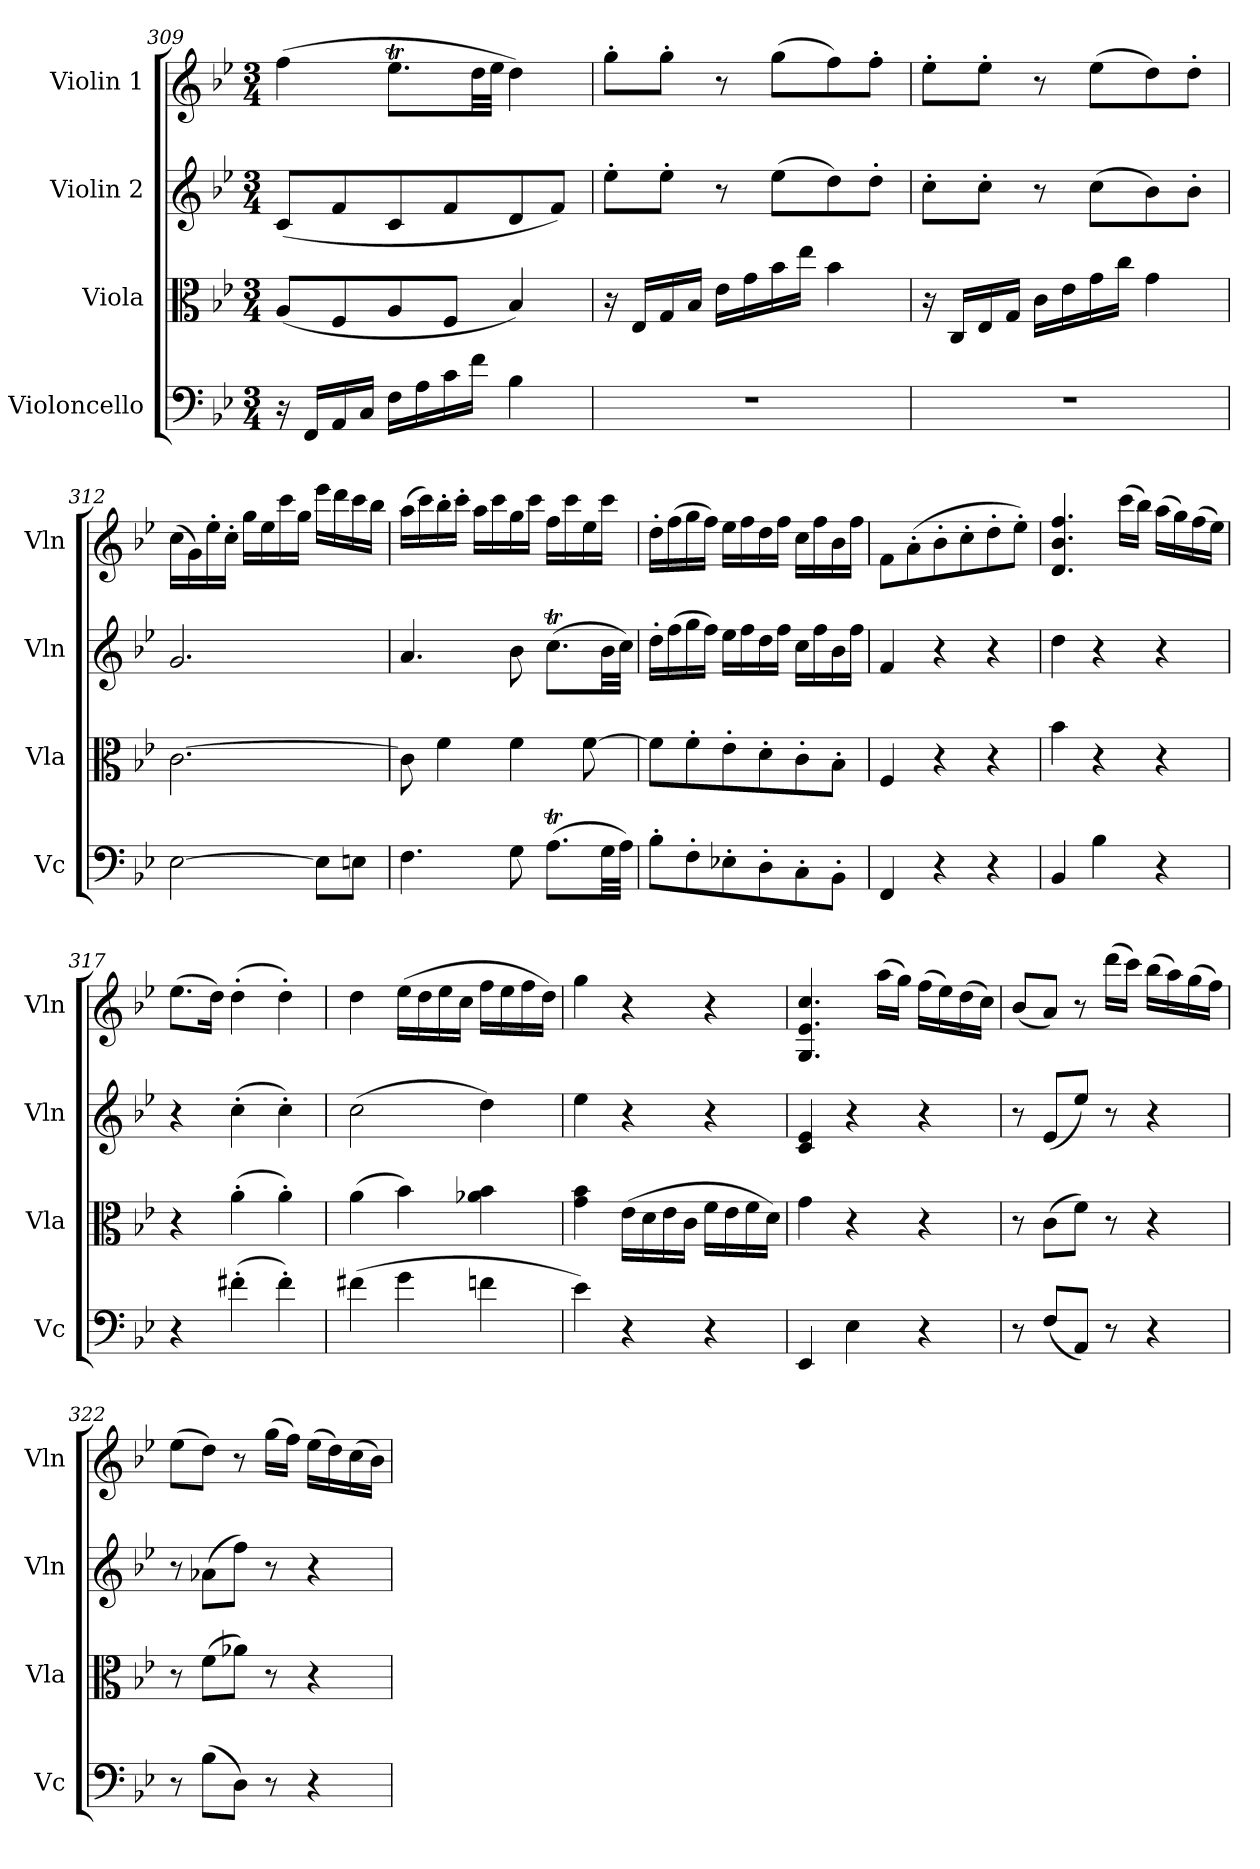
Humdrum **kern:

**kern	**dynam	**kern	**dynam	**kern	**dynam	**kern	**dynam
*part4	*part4	*part3	*part3	*part2	*part2	*part1	*part1
*staff4	*staff4	*staff3	*staff3	*staff2	*staff2	*staff1	*staff1
*I"Violoncello	*	*I"Viola	*	*I"Violin 2	*	*I"Violin 1	*
*I'Vc	*	*I'Vla	*	*I'Vln	*	*I'Vln	*
*clefF4	*	*clefC3	*	*clefG2	*	*clefG2	*
*k[b-e-]	*	*k[b-e-]	*	*k[b-e-]	*	*k[b-e-]	*
*M3/4	*	*M3/4	*	*M3/4	*	*M3/4	*
=309	=309	=309	=309	=309	=309	=309	=309
!	!	!	!LO:DY:b	!	!LO:DY:b	!	!LO:DY:b
16r	.	(<8A/L	other-dynamics	(<8c/L	other-dynamics	(>4ff\	other-dynamics
!	!LO:DY:b	!	!	!	!	!	!
16FF/LL	other-dynamics	.	.	.	.	.	.
16AA/	.	8F/	.	8f/	.	.	.
16C/JJ	.	.	.	.	.	.	.
16F\LL	.	8A/	.	8c/	.	8.ee-T\L	.
16A\	.	.	.	.	.	.	.
16c\	.	8F/J	.	8f/	.	.	.
16f\JJ	.	.	.	.	.	32dd\LL	.
.	.	.	.	.	.	32ee-\JJJ	.
4B-\	.	4B-/)	.	8d/	.	4dd\)	.
.	.	.	.	8f/J)	.	.	.
=310	=310	=310	=310	=310	=310	=310	=310
!	!	!	!	!	!LO:DY:b	!	!LO:DY:b
2.r	.	16r	.	8ee-'\L	other-dynamics	8gg'\L	other-dynamics
!	!	!	!LO:DY:b	!	!	!	!
.	.	16E-/LL	other-dynamics	.	.	.	.
.	.	16G/	.	8ee-'\J	.	8gg'\J	.
.	.	16B-/JJ	.	.	.	.	.
.	.	16e-\LL	.	8r	.	8r	.
.	.	16g\	.	.	.	.	.
.	.	16b-\	.	(>8ee-\L	.	(>8gg\L	.
.	.	16ee-\JJ	.	.	.	.	.
.	.	4b-\	.	8dd\)	.	8ff\)	.
.	.	.	.	8dd'\J	.	8ff'\J	.
=311	=311	=311	=311	=311	=311	=311	=311
2.r	.	16r	.	8cc'\L	.	8ee-'\L	.
.	.	16C/LL	.	.	.	.	.
.	.	16E-/	.	8cc'\J	.	8ee-'\J	.
.	.	16G/JJ	.	.	.	.	.
.	.	16c\LL	.	8r	.	8r	.
.	.	16e-\	.	.	.	.	.
.	.	16g\	.	(>8cc\L	.	(>8ee-\L	.
.	.	16cc\JJ	.	.	.	.	.
.	.	4g\	.	8b-\)	.	8dd\)	.
.	.	.	.	8b-'\J	.	8dd'\J	.
!!LO:LB:g=z
=312	=312	=312	=312	=312	=312	=312	=312
!	!LO:DY:b	!	!LO:DY:b	!	!LO:DY:b	!	!LO:DY:b
[2E-\	other-dynamics	[2.c\	other-dynamics	2.g/	other-dynamics	(>16cc\LL	other-dynamics
.	.	.	.	.	.	16g\)	.
.	.	.	.	.	.	16ee-'\	.
.	.	.	.	.	.	16cc'\JJ	.
.	.	.	.	.	.	16gg\LL	.
.	.	.	.	.	.	16ee-\	.
.	.	.	.	.	.	16ccc\	.
.	.	.	.	.	.	16gg\JJ	.
8E-\L]	.	.	.	.	.	16eee-\LL	.
.	.	.	.	.	.	16ddd\	.
8En\J	.	.	.	.	.	16ccc\	.
.	.	.	.	.	.	16bb-\JJ	.
=313	=313	=313	=313	=313	=313	=313	=313
4.F\	.	8c\]	.	4.a/	.	(>16aa\LL	.
.	.	.	.	.	.	16ccc\)	.
.	.	4f\	.	.	.	16bb-'\	.
.	.	.	.	.	.	16ccc'\JJ	.
.	.	.	.	.	.	16aa\LL	.
.	.	.	.	.	.	16ccc\	.
8G\	.	4f\	.	8b-\	.	16gg\	.
.	.	.	.	.	.	16ccc\JJ	.
(>8.At\L	.	.	.	(>8.ccT\L	.	16ff\LL	.
.	.	.	.	.	.	16ccc\	.
.	.	[8f\	.	.	.	16ee-\	.
32G\LL	.	.	.	32b-\LL	.	16ccc\JJ	.
32A\JJJ)	.	.	.	32cc\JJJ)	.	.	.
=314	=314	=314	=314	=314	=314	=314	=314
8B-'\L	.	8f\L]	.	16dd'\LL	.	16dd'\LL	.
.	.	.	.	(>16ff\	.	(>16ff\	.
8F'\	.	8f'\	.	16gg\	.	16gg\	.
.	.	.	.	16ff\JJ)	.	16ff\JJ)	.
8E-X'\	.	8e-'\	.	16ee-\LL	.	16ee-\LL	.
.	.	.	.	16ff\	.	16ff\	.
8D'\	.	8d'\	.	16dd\	.	16dd\	.
.	.	.	.	16ff\JJ	.	16ff\JJ	.
8C'\	.	8c'\	.	16cc\LL	.	16cc\LL	.
.	.	.	.	16ff\	.	16ff\	.
8BB-'\J	.	8B-'\J	.	16b-\	.	16b-\	.
.	.	.	.	16ff\JJ	.	16ff\JJ	.
=315	=315	=315	=315	=315	=315	=315	=315
4FF/	.	4F/	.	4f/	.	8f\L	.
!	!	!	!	!	!	!	!LO:DY:b
.	.	.	.	.	.	(>8a'\	other-dynamics
4r	.	4r	.	4r	.	8b-'\	.
.	.	.	.	.	.	8cc'\	.
4r	.	4r	.	4r	.	8dd'\	.
.	.	.	.	.	.	8ee-'\J)	.
=316	=316	=316	=316	=316	=316	=316	=316
!	!LO:DY:b	!	!LO:DY:b	!	!LO:DY:b	!	!LO:DY:b
4BB-/	other-dynamics	4b-\	other-dynamics	4dd\	other-dynamics	4.d/ 4.b-/ 4.ff/	other-dynamics
4B-\	.	4r	.	4r	.	.	.
!	!	!	!	!	!	!	!LO:DY:b
.	.	.	.	.	.	(>16ccc\LL	other-dynamics
.	.	.	.	.	.	16bb-\JJ)	.
4r	.	4r	.	4r	.	(>16aa\LL	.
.	.	.	.	.	.	16gg\)	.
.	.	.	.	.	.	(>16ff\	.
.	.	.	.	.	.	16ee-\JJ)	.
=317	=317	=317	=317	=317	=317	=317	=317
4r	.	4r	.	4r	.	(>8.ee-\L	.
.	.	.	.	.	.	16dd\Jk)	.
!	!LO:DY:b	!	!LO:DY:b	!	!LO:DY:b	!	!
(>4f#X'\	other-dynamics	(>4a'\	other-dynamics	(>4cc'\	other-dynamics	(>4dd'\	.
4f#'\)	.	4a'\)	.	4cc'\)	.	4dd'\)	.
!!LO:LB:g=z
=318	=318	=318	=318	=318	=318	=318	=318
(>4f#X\	.	(>4a\	.	(>2cc\	.	4dd\	.
4g\	.	4b-\)	.	.	.	(>16ee-\LL	.
.	.	.	.	.	.	16dd\	.
.	.	.	.	.	.	16ee-\	.
.	.	.	.	.	.	16cc\JJ	.
4fn\	.	4a-X\ 4b-\	.	4dd\)	.	16ff\LL	.
.	.	.	.	.	.	16ee-\	.
.	.	.	.	.	.	16ff\	.
.	.	.	.	.	.	16dd\JJ)	.
=319	=319	=319	=319	=319	=319	=319	=319
4e-\)	.	4g\ 4b-\	.	4ee-\	.	4gg\	.
4r	.	(>16e-\LL	.	4r	.	4r	.
.	.	16d\	.	.	.	.	.
.	.	16e-\	.	.	.	.	.
.	.	16c\JJ	.	.	.	.	.
4r	.	16f\LL	.	4r	.	4r	.
.	.	16e-\	.	.	.	.	.
.	.	16f\	.	.	.	.	.
.	.	16d\JJ)	.	.	.	.	.
=320	=320	=320	=320	=320	=320	=320	=320
!	!LO:DY:b	!	!LO:DY:b	!	!LO:DY:b	!	!LO:DY:b
4EE-/	other-dynamics	4g\	other-dynamics	4c/ 4e-/	other-dynamics	4.G/ 4.e-/ 4.cc/	other-dynamics
4E-\	.	4r	.	4r	.	.	.
!	!	!	!	!	!	!	!LO:DY:b
.	.	.	.	.	.	(>16aa\LL	other-dynamics
.	.	.	.	.	.	16gg\JJ)	.
4r	.	4r	.	4r	.	(>16ff\LL	.
.	.	.	.	.	.	16ee-\)	.
.	.	.	.	.	.	(>16dd\	.
.	.	.	.	.	.	16cc\JJ)	.
=321	=321	=321	=321	=321	=321	=321	=321
8r	.	8r	.	8r	.	(<8b-/L	.
!	!LO:DY:b	!	!LO:DY:b	!	!LO:DY:b	!	!
(<8F/L	other-dynamics	(>8c\L	other-dynamics	(<8e-/L	other-dynamics	8a/J)	.
8AA/J)	.	8f\J)	.	8ee-/J)	.	8r	.
8r	.	8r	.	8r	.	(>16ddd\LL	.
.	.	.	.	.	.	16ccc\JJ)	.
4r	.	4r	.	4r	.	(>16bb-\LL	.
.	.	.	.	.	.	16aa\)	.
.	.	.	.	.	.	(>16gg\	.
.	.	.	.	.	.	16ff\JJ)	.
=322	=322	=322	=322	=322	=322	=322	=322
8r	.	8r	.	8r	.	(>8ee-\L	.
(>8B-\L	.	(>8f\L	.	(>8a-X\L	.	8dd\J)	.
8D\J)	.	8a-X\J)	.	8ff\J)	.	8r	.
8r	.	8r	.	8r	.	(>16gg\LL	.
.	.	.	.	.	.	16ff\JJ)	.
4r	.	4r	.	4r	.	(>16ee-\LL	.
.	.	.	.	.	.	16dd\)	.
.	.	.	.	.	.	(>16cc\	.
.	.	.	.	.	.	16b-\JJ)	.
=	=	=	=	=	=	=	=
*-	*-	*-	*-	*-	*-	*-	*-
